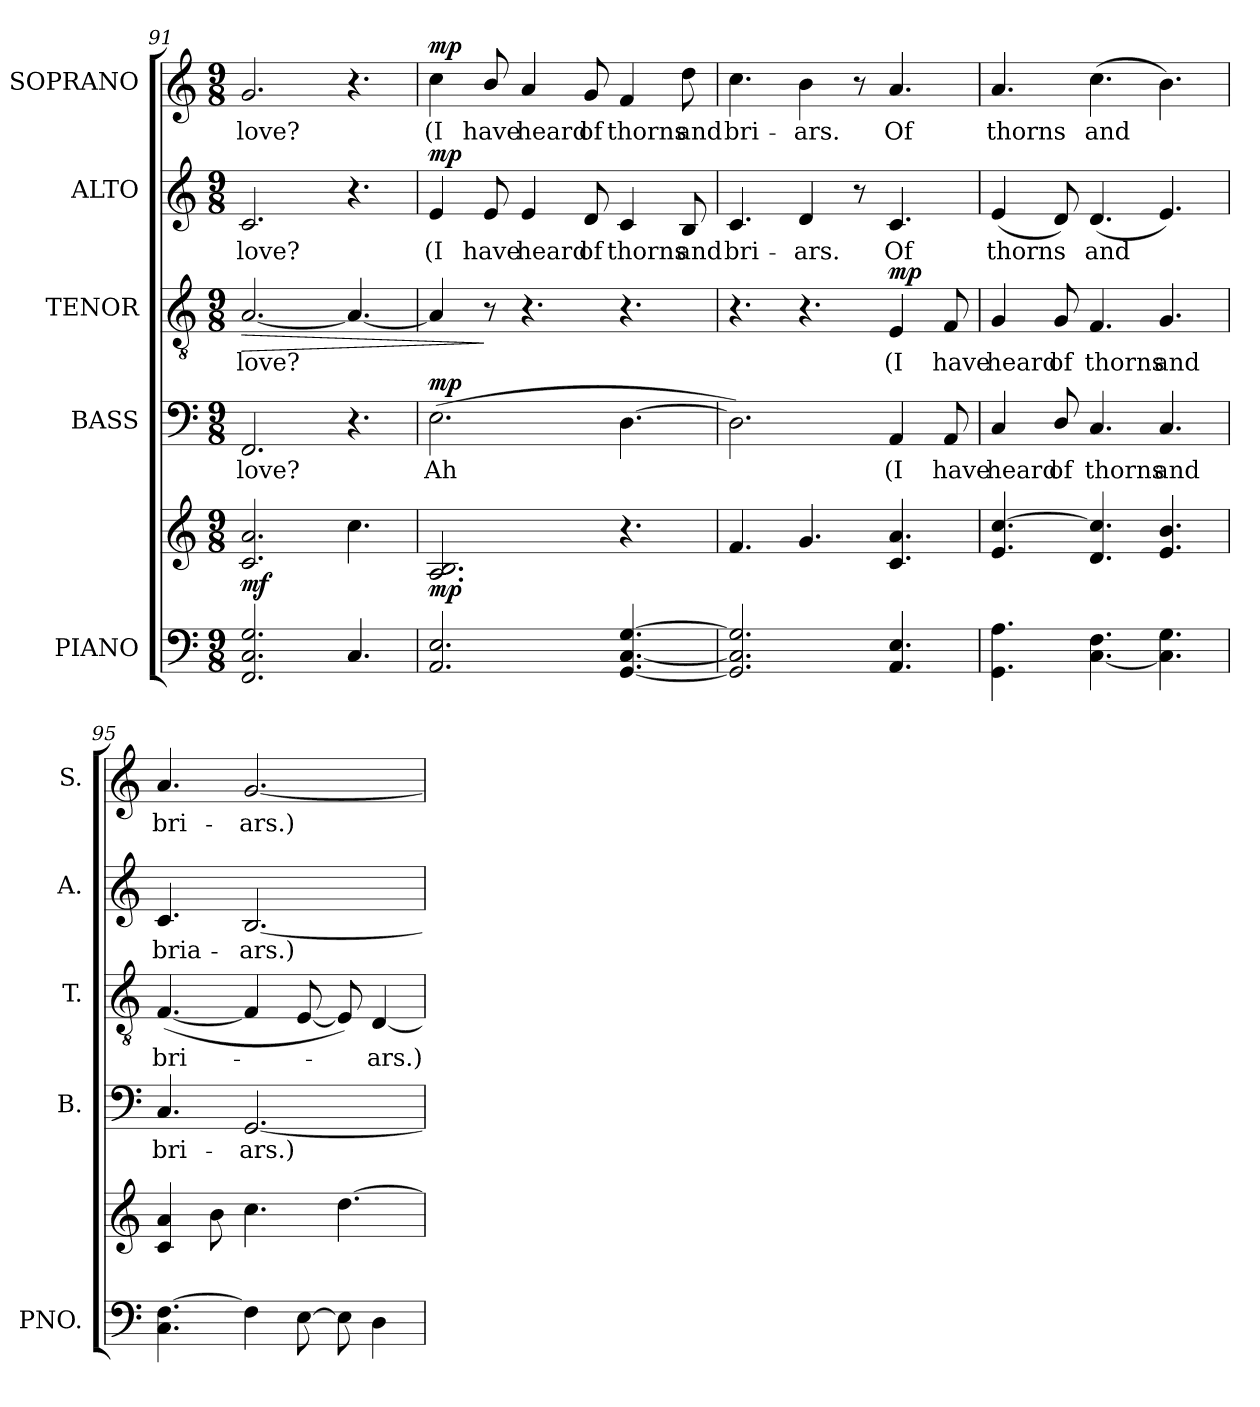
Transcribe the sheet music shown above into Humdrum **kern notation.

**kern	**kern	**dynam	**kern	**text	**dynam	**kern	**text	**dynam	**kern	**text	**dynam	**kern	**text	**dynam
*part5	*part5	*part5	*part4	*part4	*part4	*part3	*part3	*part3	*part2	*part2	*part2	*part1	*part1	*part1
*staff6	*staff5	*staff5/6	*staff4	*staff4	*staff4	*staff3	*staff3	*staff3	*staff2	*staff2	*staff2	*staff1	*staff1	*staff1
*I"PIANO	*	*	*I"BASS	*	*	*I"TENOR	*	*	*I"ALTO	*	*	*I"SOPRANO	*	*
*I'PNO.	*	*	*I'B.	*	*	*I'T.	*	*	*I'A.	*	*	*I'S.	*	*
*clefF4	*clefG2	*	*clefF4	*	*	*clefGv2	*	*	*clefG2	*	*	*clefG2	*	*
*	*	*	*	*	*	*ITrd7c12	*	*	*	*	*	*	*	*
*k[]	*k[]	*	*k[]	*	*	*k[]	*	*	*k[]	*	*	*k[]	*	*
*C:	*C:	*	*C:	*	*	*C:	*	*	*C:	*	*	*C:	*	*
*M9/8	*M9/8	*	*M9/8	*	*	*M9/8	*	*	*M9/8	*	*	*M9/8	*	*
=91	=91	=91	=91	=91	=91	=91	=91	=91	=91	=91	=91	=91	=91	=91
!	!	!	!	!LO:LY:b:color=#000000	!	!	!	!	!	!	!	!	!	!
!	!	!	!	!	!	!	!LO:LY:b:color=#000000	!LO:HP:b	!	!	!	!	!	!
!	!	!	!	!	!	!	!	!	!	!LO:LY:b:color=#000000	!	!	!	!
!	!	!	!	!	!	!	!	!	!	!	!	!	!LO:LY:b:color=#000000	!
2.FFi/ 2.Ci 2.Gi	2.ci/ 2.ai	mf	2.FFi/	love?	.	[2.AAi/	love?	>	2.ci/	love?	.	2.gi/	love?	.
4.Ci/	4.cci\	.	4.r	.	.	4.AAi/_	.	.	4.r	.	.	4.r	.	.
=92	=92	=92	=92	=92	=92	=92	=92	=92	=92	=92	=92	=92	=92	=92
!	!	!	!	!LO:LY:b:color=#000000	!	!	!	!	!	!	!	!	!	!
!	!	!	!	!	!	!	!	!	!	!LO:LY:b:color=#000000	!	!	!	!
!	!	!	!	!	!	!	!	!	!	!	!	!	!LO:LY:b:color=#000000	!
2.AAi/ 2.Ei	2.Ai/ 2.Bi	mp	(2.Ei\	Ah	mp	4AAi/]	.	.	4ei/	(I	mp	4cci\	(I	mp
!	!	!	!	!	!	!	!	!	!	!LO:LY:b:color=#000000	!	!	!	!
!	!	!	!	!	!	!	!	!	!	!	!	!	!LO:LY:b:color=#000000	!
.	.	.	.	.	.	8r	.	]	8ei/	have	.	8bi/	have	.
!	!	!	!	!	!	!	!	!	!	!LO:LY:b:color=#000000	!	!	!	!
!	!	!	!	!	!	!	!	!	!	!	!	!	!LO:LY:b:color=#000000	!
.	.	.	.	.	.	4.r	.	.	4ei/	heard	.	4ai/	heard	.
!	!	!	!	!	!	!	!	!	!	!LO:LY:b:color=#000000	!	!	!	!
!	!	!	!	!	!	!	!	!	!	!	!	!	!LO:LY:b:color=#000000	!
.	.	.	.	.	.	.	.	.	8di/	of	.	8gi/	of	.
!	!	!	!	!	!	!	!	!	!	!LO:LY:b:color=#000000	!	!	!	!
!	!	!	!	!	!	!	!	!	!	!	!	!	!LO:LY:b:color=#000000	!
[4.GGi/ [4.Ci [4.Gi	4.r	.	[4.Di\	.	.	4.r	.	.	4ci/	thorns	.	4fi/	thorns	.
!	!	!	!	!	!	!	!	!	!	!LO:LY:b:color=#000000	!	!	!	!
!	!	!	!	!	!	!	!	!	!	!	!	!	!LO:LY:b:color=#000000	!
.	.	.	.	.	.	.	.	.	8Bi/	and	.	8ddi\	and	.
=93	=93	=93	=93	=93	=93	=93	=93	=93	=93	=93	=93	=93	=93	=93
!	!	!	!	!	!	!	!	!	!	!LO:LY:b:color=#000000	!	!	!	!
!	!	!	!	!	!	!	!	!	!	!	!	!	!LO:LY:b:color=#000000	!
2.GGi/] 2.Ci] 2.Gi]	4.fi/	.	2.Di\])	.	.	4.r	.	.	4.ci/	bri-	.	4.cci\	bri-	.
!	!	!	!	!	!	!	!	!	!	!LO:LY:b:color=#000000	!	!	!	!
!	!	!	!	!	!	!	!	!	!	!	!	!	!LO:LY:b:color=#000000	!
.	4.gi/	.	.	.	.	4.r	.	.	4di/	-ars.	.	4bi\	-ars.	.
.	.	.	.	.	.	.	.	.	8r	.	.	8r	.	.
!	!	!	!	!LO:LY:b:color=#000000	!	!	!	!	!	!	!	!	!	!
!	!	!	!	!	!	!	!LO:LY:b:color=#000000	!	!	!	!	!	!	!
!	!	!	!	!	!	!	!	!	!	!LO:LY:b:color=#000000	!	!	!	!
!	!	!	!	!	!	!	!	!	!	!	!	!	!LO:LY:b:color=#000000	!
4.AAi/ 4.Ei	4.ci/ 4.ai	.	4AAi/	(I	.	4EEi/	(I	mp	4.ci/	Of	.	4.ai/	Of	.
!	!	!	!	!LO:LY:b:color=#000000	!	!	!	!	!	!	!	!	!	!
!	!	!	!	!	!	!	!LO:LY:b:color=#000000	!	!	!	!	!	!	!
.	.	.	8AAi/	have	.	8FFi/	have	.	.	.	.	.	.	.
!!LO:PB:g=z
=94	=94	=94	=94	=94	=94	=94	=94	=94	=94	=94	=94	=94	=94	=94
!	!	!	!	!LO:LY:b:color=#000000	!	!	!	!	!	!	!	!	!	!
!	!	!	!	!	!	!	!LO:LY:b:color=#000000	!	!	!	!	!	!	!
!	!	!	!	!	!	!	!	!	!	!LO:LY:b:color=#000000	!	!	!	!
!	!	!	!	!	!	!	!	!	!	!	!	!	!LO:LY:b:color=#000000	!
4.GGi\ 4.Ai	4.ei/ [4.cci	.	4Ci/	heard	.	4GGi/	heard	.	(4ei/	thorns	.	4.ai/	thorns	.
!	!	!	!	!LO:LY:b:color=#000000	!	!	!	!	!	!	!	!	!	!
!	!	!	!	!	!	!	!LO:LY:b:color=#000000	!	!	!	!	!	!	!
.	.	.	8Di/	of	.	8GGi/	of	.	8di/)	.	.	.	.	.
!	!	!	!	!LO:LY:b:color=#000000	!	!	!	!	!	!	!	!	!	!
!	!	!	!	!	!	!	!LO:LY:b:color=#000000	!	!	!	!	!	!	!
!	!	!	!	!	!	!	!	!	!	!LO:LY:b:color=#000000	!	!	!	!
!	!	!	!	!	!	!	!	!	!	!	!	!	!LO:LY:b:color=#000000	!
[4.Ci\ 4.Fi	4.di/ 4.cci]	.	4.Ci/	thorns	.	4.FFi/	thorns	.	(4.di/	and	.	(4.cci\	and	.
!	!	!	!	!LO:LY:b:color=#000000	!	!	!	!	!	!	!	!	!	!
!	!	!	!	!	!	!	!LO:LY:b:color=#000000	!	!	!	!	!	!	!
4.Ci\] 4.Gi	4.ei/ 4.bi	.	4.Ci/	and	.	4.GGi/	and	.	4.ei/)	.	.	4.bi\)	.	.
=95	=95	=95	=95	=95	=95	=95	=95	=95	=95	=95	=95	=95	=95	=95
!	!	!	!	!LO:LY:b:color=#000000	!	!	!	!	!	!	!	!	!	!
!	!	!	!	!	!	!	!LO:LY:b:color=#000000	!	!	!	!	!	!	!
!	!	!	!	!	!	!	!	!	!	!LO:LY:b:color=#000000	!	!	!	!
!	!	!	!	!	!	!	!	!	!	!	!	!	!LO:LY:b:color=#000000	!
4.Ci\ [4.Fi	4ci/ 4ai	.	4.Ci/	bri-	.	([4.FFi/	bri-	.	4.ci/	bria-	.	4.ai/	bri-	.
.	8bi\	.	.	.	.	.	.	.	.	.	.	.	.	.
!	!	!	!	!LO:LY:b:color=#000000	!	!	!	!	!	!	!	!	!	!
!	!	!	!	!	!	!	!	!	!	!LO:LY:b:color=#000000	!	!	!	!
!	!	!	!	!	!	!	!	!	!	!	!	!	!LO:LY:b:color=#000000	!
4Fi\]	4.cci\	.	[2.GGi/	-ars.)	.	4FFi/]	.	.	[2.Bi/	-ars.)	.	[2.gi/	-ars.)	.
[8Ei\	.	.	.	.	.	[8EEi/	.	.	.	.	.	.	.	.
8Ei\]	[4.ddi\	.	.	.	.	8EEi/])	.	.	.	.	.	.	.	.
!	!	!	!	!	!	!	!LO:LY:b:color=#000000	!	!	!	!	!	!	!
4Di\	.	.	.	.	.	[4DDi/	-ars.)	.	.	.	.	.	.	.
=	=	=	=	=	=	=	=	=	=	=	=	=	=	=
*-	*-	*-	*-	*-	*-	*-	*-	*-	*-	*-	*-	*-	*-	*-
